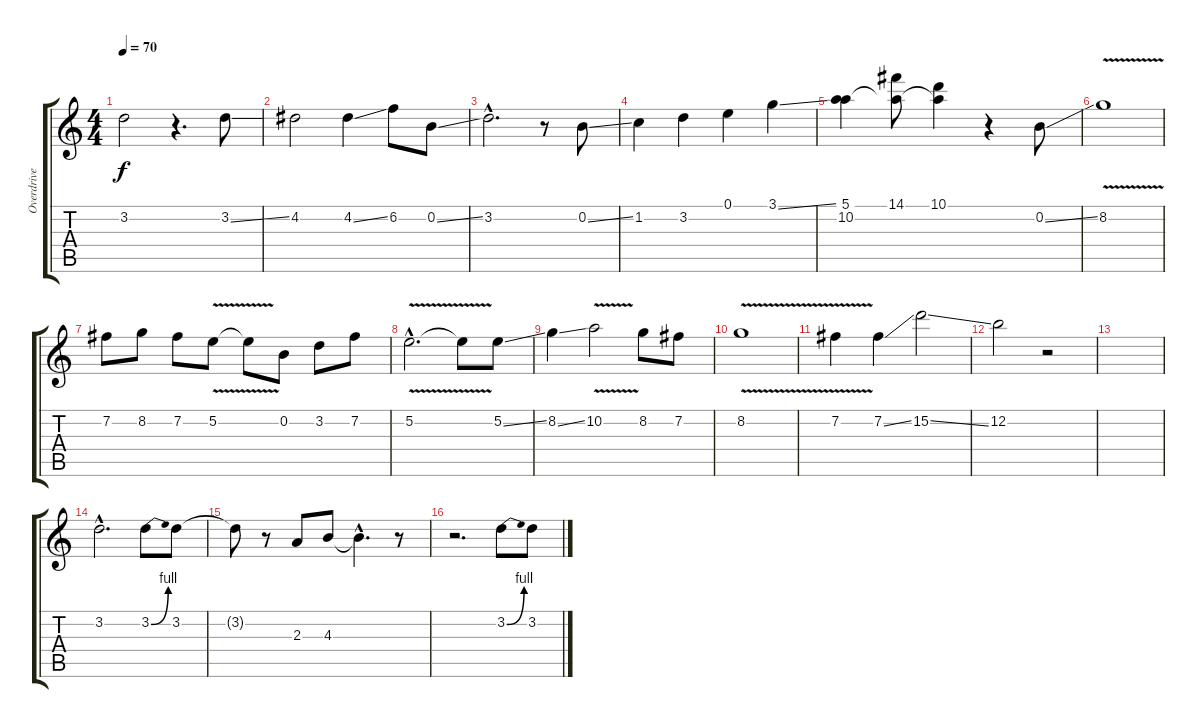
\track ("Overdrive" "Overdrive") {instrument overdrivenguitar}
\staff {score tabs}
\tuning (E4 B3 G3 D3 A2 E2) {hide}
\ts (4 4)
\tempo 70
\clef g2
\ks c
3.2.2{dy f} r.4{d} 3.2{ss}.8 |
4.2.2 4.2{ss}.4 6.2.8 0.2{ss}.8 |
3.2{hac}.2{d} r.8 0.2{ss}.8 |
1.2.4 3.2.4 0.1.4 3.1{ss}.4 |
(5.1 10.2).4 (14.1 10.2{t}).8 (10.1 10.2{t}).4 r.4 0.2{ss}.8 |
8.2{v}.1 |
7.2.8 8.2.8 7.2.8 5.2{v}.8 5.2{v t}.8 0.2.8 3.2.8 7.2.8 |
5.2{v hac}.2{d} 5.2{t}.8 5.2{ss}.8 |
8.2{ss}.4 10.2{v}.2 8.2.8 7.2.8 |
8.2{v}.1 |
7.2{v}.4 7.2{ss}.4 15.2{ss}.2 |
12.2.2 r.2 |
|
3.2{hac}.2{d} 3.2{be (bend 0 0 60 4)}.8 3.2.8 |
3.2{t}.8 r.8 2.3.8 4.3.8 4.3{hac t}.4{d} r.8 |
r.2{d} 3.2{be (bend 0 0 60 4)}.8 3.2.8
